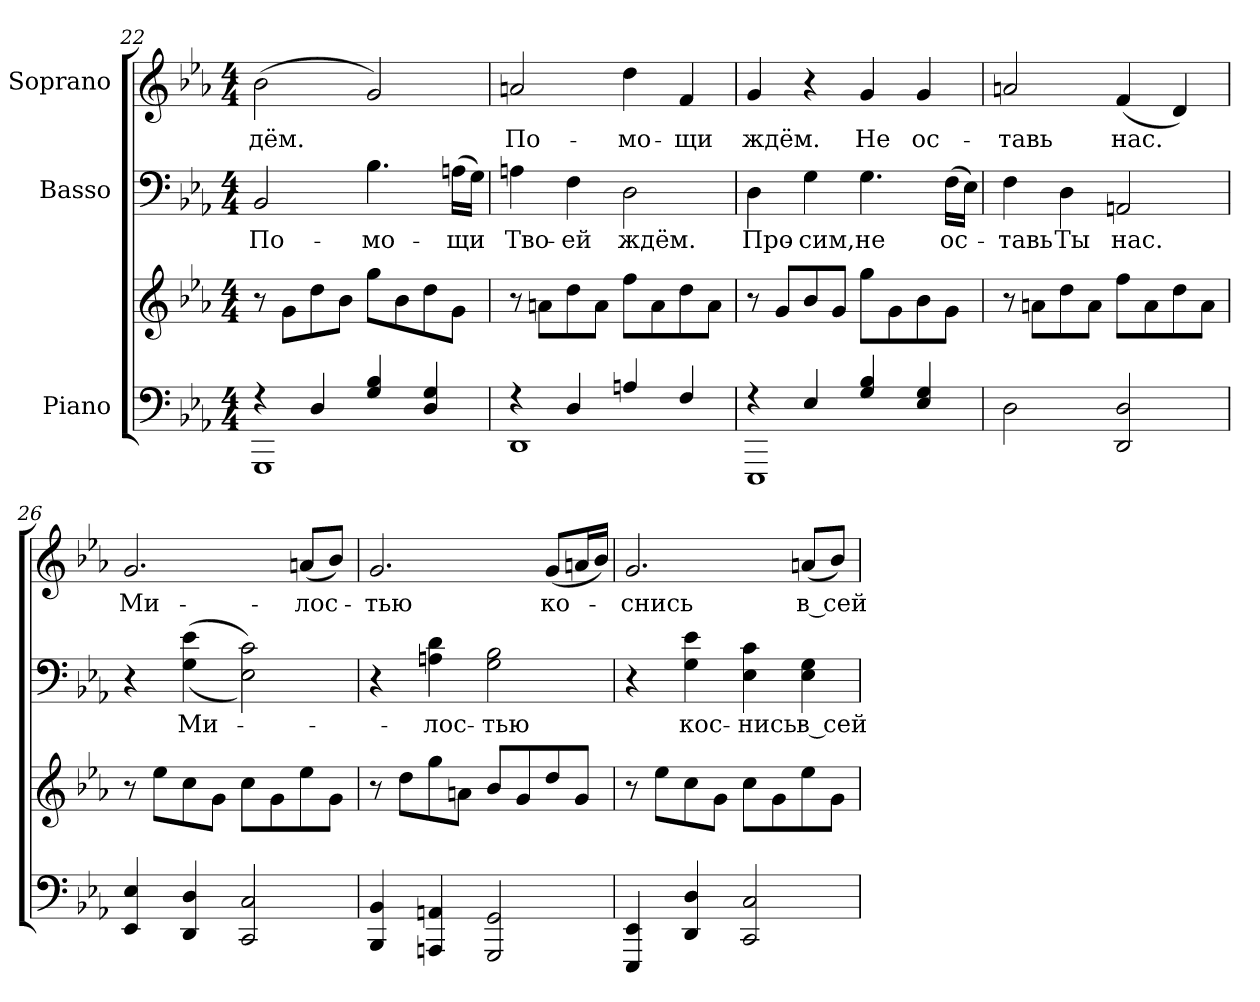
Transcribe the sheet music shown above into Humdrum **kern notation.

**kern	**kern	**kern	**text	**kern	**text
*part3	*part3	*part2	*part2	*part1	*part1
*staff4	*staff3	*staff2	*staff2	*staff1	*staff1
*I"Piano	*	*I"Basso	*	*I"Soprano	*
!!LO:PB:g=z
*clefF4	*clefG2	*clefF4	*	*clefG2	*
*k[b-e-a-]	*k[b-e-a-]	*k[b-e-a-]	*	*k[b-e-a-]	*
*c:	*c:	*c:	*	*c:	*
*M4/4	*M4/4	*M4/4	*	*M4/4	*
=22	=22	=22	=22	=22	=22
*^	*	*	*	*	*
!	!	!	!	!LO:LY:a:color=#000000	!	!
!	!	!	!	!	!	!LO:LY:b:color=#000000
4r	1GGGi	8r	2BB-i/	По-	(2b-i\	-дём.
.	.	8gi\L	.	.	.	.
4Di/	.	8ddi\	.	.	.	.
.	.	8b-i\J	.	.	.	.
!	!	!	!	!LO:LY:a:color=#000000	!	!
4Gi/ 4B-i	.	8ggi\L	4.B-i\	-мо-	2gi/)	.
.	.	8b-i\	.	.	.	.
4Di/ 4Gi	.	8ddi\	.	.	.	.
!	!	!	!	!LO:LY:a:color=#000000	!	!
.	.	8gi\J	(16Ani\LL	-щи	.	.
.	.	.	16Gi\JJ)	.	.	.
=23	=23	=23	=23	=23	=23	=23
!	!	!	!	!LO:LY:a:color=#000000	!	!
!	!	!	!	!	!	!LO:LY:b:color=#000000
4r	1DDi	8r	4Ani\	Тво-	2ani/	По-
.	.	8ani\L	.	.	.	.
!	!	!	!	!LO:LY:a:color=#000000	!	!
4Di/	.	8ddi\	4Fi\	-ей	.	.
.	.	8ai\J	.	.	.	.
!	!	!	!	!LO:LY:a:color=#000000	!	!
!	!	!	!	!	!	!LO:LY:b:color=#000000
4Ani/	.	8ffi\L	2Di\	ждём.	4ddi\	-мо-
.	.	8ai\	.	.	.	.
!	!	!	!	!	!	!LO:LY:b:color=#000000
4Fi/	.	8ddi\	.	.	4fi/	-щи
.	.	8ai\J	.	.	.	.
=24	=24	=24	=24	=24	=24	=24
!	!	!	!	!LO:LY:a:color=#000000	!	!
!	!	!	!	!	!	!LO:LY:b:color=#000000
4r	1EEE-i	8r	4Di\	Про-	4gi/	ждём.
.	.	8gi/L	.	.	.	.
!	!	!	!	!LO:LY:a:color=#000000	!	!
4E-i/	.	8b-i/	4Gi\	-сим,	4r	.
.	.	8gi/J	.	.	.	.
!	!	!	!	!LO:LY:a:color=#000000	!	!
!	!	!	!	!	!	!LO:LY:b:color=#000000
4Gi/ 4B-i	.	8ggi\L	4.Gi\	не	4gi/	Не
.	.	8gi\	.	.	.	.
!	!	!	!	!	!	!LO:LY:b:color=#000000
4E-i/ 4Gi	.	8b-i\	.	.	4gi/	ос-
!	!	!	!	!LO:LY:a:color=#000000	!	!
.	.	8gi\J	(16Fi\LL	ос-	.	.
.	.	.	16E-i\JJ)	.	.	.
*v	*v	*	*	*	*	*
!!LO:LB:g=z
=25	=25	=25	=25	=25	=25
!	!	!	!LO:LY:a:color=#000000	!	!
!	!	!	!	!	!LO:LY:b:color=#000000
2Di\	8r	4Fi\	-тавь	2ani/	-тавь
.	8ani\L	.	.	.	.
!	!	!	!LO:LY:a:color=#000000	!	!
.	8ddi\	4Di\	Ты	.	.
.	8ai\J	.	.	.	.
!	!	!	!LO:LY:a:color=#000000	!	!
!	!	!	!	!	!LO:LY:b:color=#000000
2DDi/ 2Di	8ffi\L	2AAni/	нас.	(4fi/	нас.
.	8ai\	.	.	.	.
.	8ddi\	.	.	4di/)	.
.	8ai\J	.	.	.	.
=26	=26	=26	=26	=26	=26
!	!	!	!	!	!LO:LY:b:color=#000000
4EE-i/ 4E-i	8r	4r	.	2.gi/	Ми-
.	8ee-i\L	.	.	.	.
!	!	!	!LO:LY:a:color=#000000	!	!
4DDi/ 4Di	8cci\	((4Gi\ 4e-i	Ми-	.	.
.	8gi\J	.	.	.	.
2CCi/ 2Ci	8cci\L	2E-i\ 2ci))	.	.	.
.	8gi\	.	.	.	.
!	!	!	!	!	!LO:LY:b:color=#000000
.	8ee-i\	.	.	(8ani/L	-лос-
.	8gi\J	.	.	8b-i/J)	.
=27	=27	=27	=27	=27	=27
!	!	!	!	!	!LO:LY:b:color=#000000
4BBB-i/ 4BB-i	8r	4r	.	2.gi/	-тью
.	8ddi\L	.	.	.	.
!	!	!	!LO:LY:a:color=#000000	!	!
4AAAni/ 4AAni	8ggi\	4Ani\ 4di	-лос-	.	.
.	8ani\J	.	.	.	.
!	!	!	!LO:LY:a:color=#000000	!	!
2GGGi/ 2GGi	8b-i/L	2Gi\ 2B-i	-тью	.	.
.	8gi/	.	.	.	.
!	!	!	!	!	!LO:LY:b:color=#000000
.	8ddi/	.	.	(8gi/L	ко-
.	8gi/J	.	.	16ani/L	.
.	.	.	.	16b-i/JJ)	.
!!LO:LB:g=z
=28	=28	=28	=28	=28	=28
!	!	!	!	!	!LO:LY:b:color=#000000
4EEE-i/ 4EE-i	8r	4r	.	2.gi/	-снись
.	8ee-i\L	.	.	.	.
!	!	!	!LO:LY:a:color=#000000	!	!
4DDi/ 4Di	8cci\	4Gi\ 4e-i	кос-	.	.
.	8gi\J	.	.	.	.
!	!	!	!LO:LY:a:color=#000000	!	!
2CCi/ 2Ci	8cci\L	4E-i\ 4ci	-нись	.	.
.	8gi\	.	.	.	.
!	!	!	!LO:LY:a:color=#000000	!	!
!	!	!	!	!	!LO:LY:b:color=#000000
.	8ee-i\	4E-i\ 4Gi	в сей	(8ani/L	в сей
.	8gi\J	.	.	8b-i/J)	.
=	=	=	=	=	=
*-	*-	*-	*-	*-	*-
